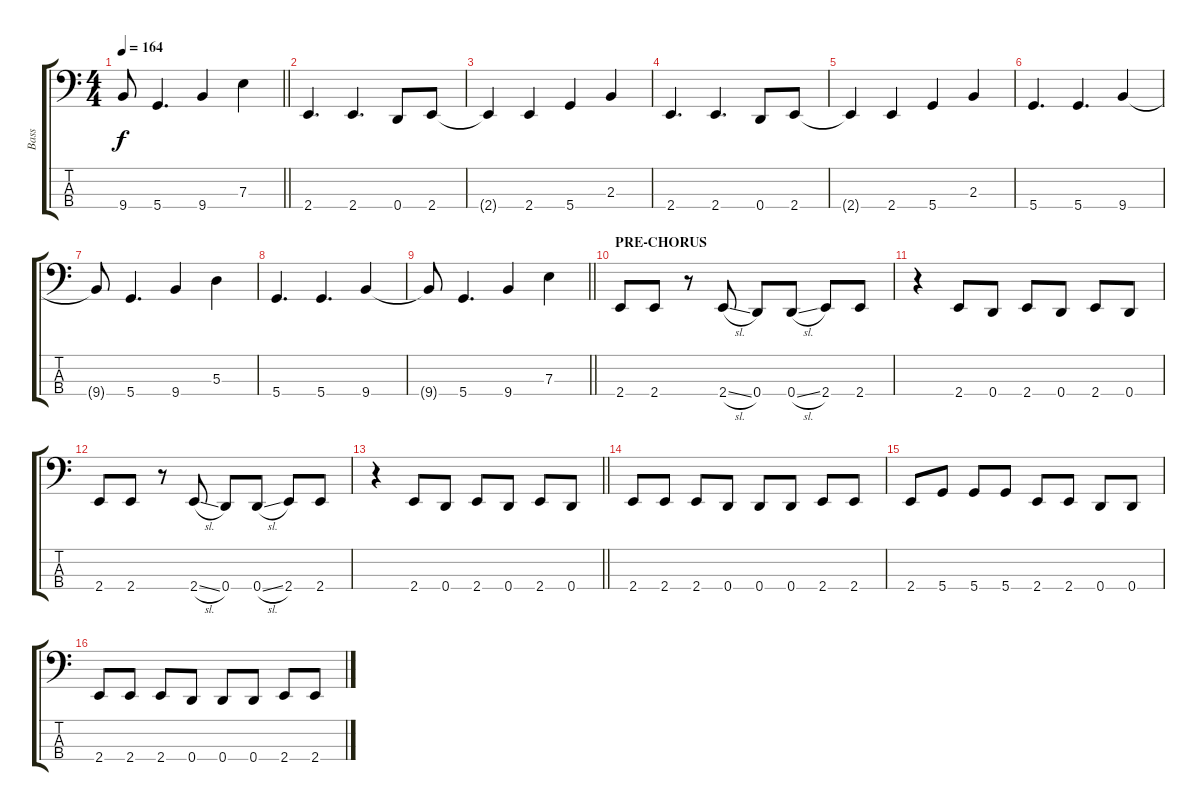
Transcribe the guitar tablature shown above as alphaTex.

\track ("Bass" "Bass") {instrument electricbassfinger}
\staff {score tabs}
\tuning (G2 D2 A1 D1) {hide}
\ts (4 4)
\tempo 164
\clef f4
\barLineRight lightlight
\ks c
9.4{t}.8{dy f} 5.4.4{d} 9.4.4 7.3.4 |
2.4.4{d} 2.4.4{d} 0.4.8 2.4.8 |
2.4{t}.4 2.4.4 5.4.4 2.3.4 |
2.4.4{d} 2.4.4{d} 0.4.8 2.4.8 |
2.4{t}.4 2.4.4 5.4.4 2.3.4 |
5.4.4{d} 5.4.4{d} 9.4.4 |
9.4{t}.8 5.4.4{d} 9.4.4 5.3.4 |
5.4.4{d} 5.4.4{d} 9.4.4 |
\barLineRight lightlight
9.4{t}.8 5.4.4{d} 9.4.4 7.3.4 |
\section ("" "PRE-CHORUS")
2.4.8 2.4.8 r.8 2.4{sl}.8 0.4.8 0.4{sl}.8 2.4.8 2.4.8 |
r.4 2.4.8 0.4.8 2.4.8 0.4.8 2.4.8 0.4.8 |
2.4.8 2.4.8 r.8 2.4{sl}.8 0.4.8 0.4{sl}.8 2.4.8 2.4.8 |
\barLineRight lightlight
r.4 2.4.8 0.4.8 2.4.8 0.4.8 2.4.8 0.4.8 |
2.4.8 2.4.8 2.4.8 0.4.8 0.4.8 0.4.8 2.4.8 2.4.8 |
2.4.8 5.4.8 5.4.8 5.4.8 2.4.8 2.4.8 0.4.8 0.4.8 |
2.4.8 2.4.8 2.4.8 0.4.8 0.4.8 0.4.8 2.4.8 2.4.8
